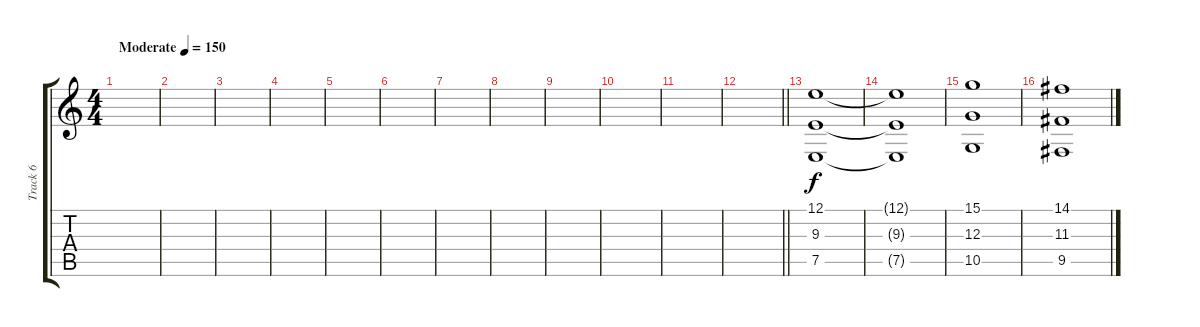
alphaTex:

\track ("Track 6" "Track 6") {instrument stringensemble1}
\staff {score tabs}
\tuning (E4 B3 G3 D3 A2 E2) {hide}
\ts (4 4)
\tempo (150 "Moderate")
\clef g2
\ks c
|
|
|
|
|
|
|
|
|
|
|
\barLineRight lightlight
|
(12.1 9.3 7.5).1 |
(12.1{t} 9.3{t} 7.5{t}).1 |
(15.1 12.3 10.5).1 |
(14.1 11.3 9.5).1
